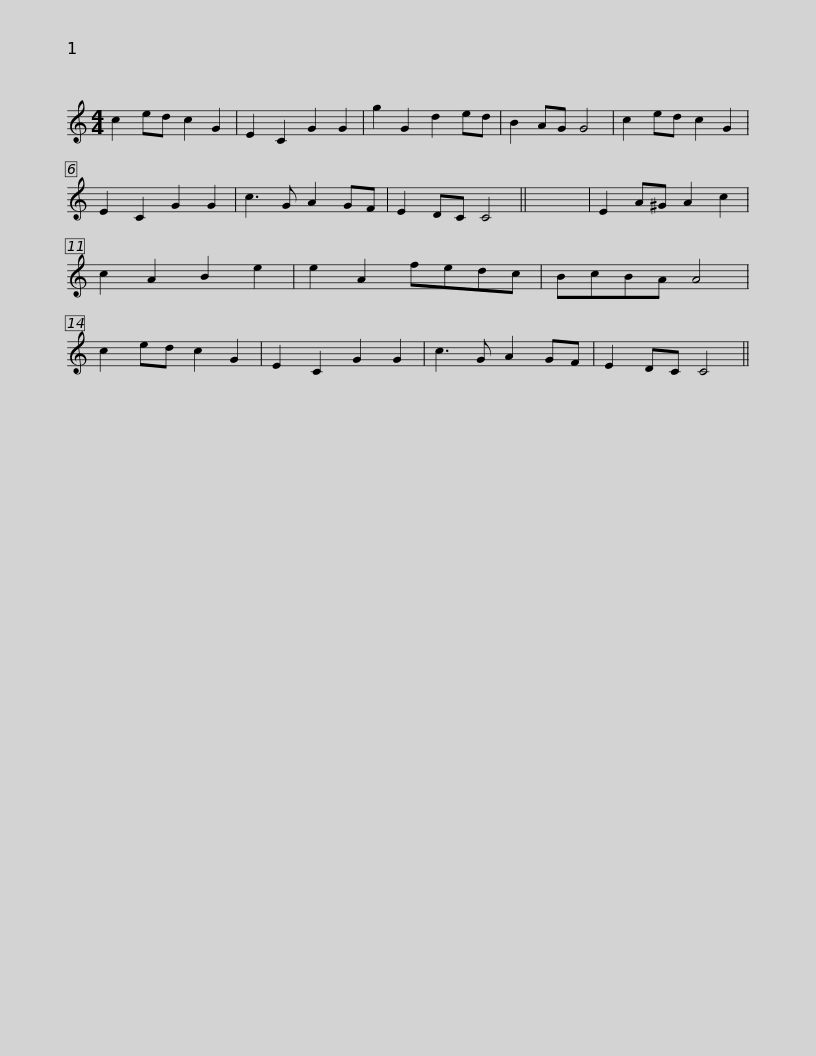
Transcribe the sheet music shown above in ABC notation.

X:1
L:1/8
M:4/4
I:linebreak $
K:C
V:1 treble
V:1
 c2 ed c2 G2 | E2 C2 G2 G2 | g2 G2 d2 ed | B2 AG G4 | c2 ed c2 G2 | %5
 E2 C2 G2 G2 | c3 G A2 GF | E2 DC C4 || x8 |$ E2 A^G A2 c2 | %10
 c2 A2 B2 e2 | e2 A2 fedc | BcBA A4 | c2 ed c2 G2 | E2 C2 G2 G2 | %15
 c3 G A2 GF | E2 DC C4 || %17
